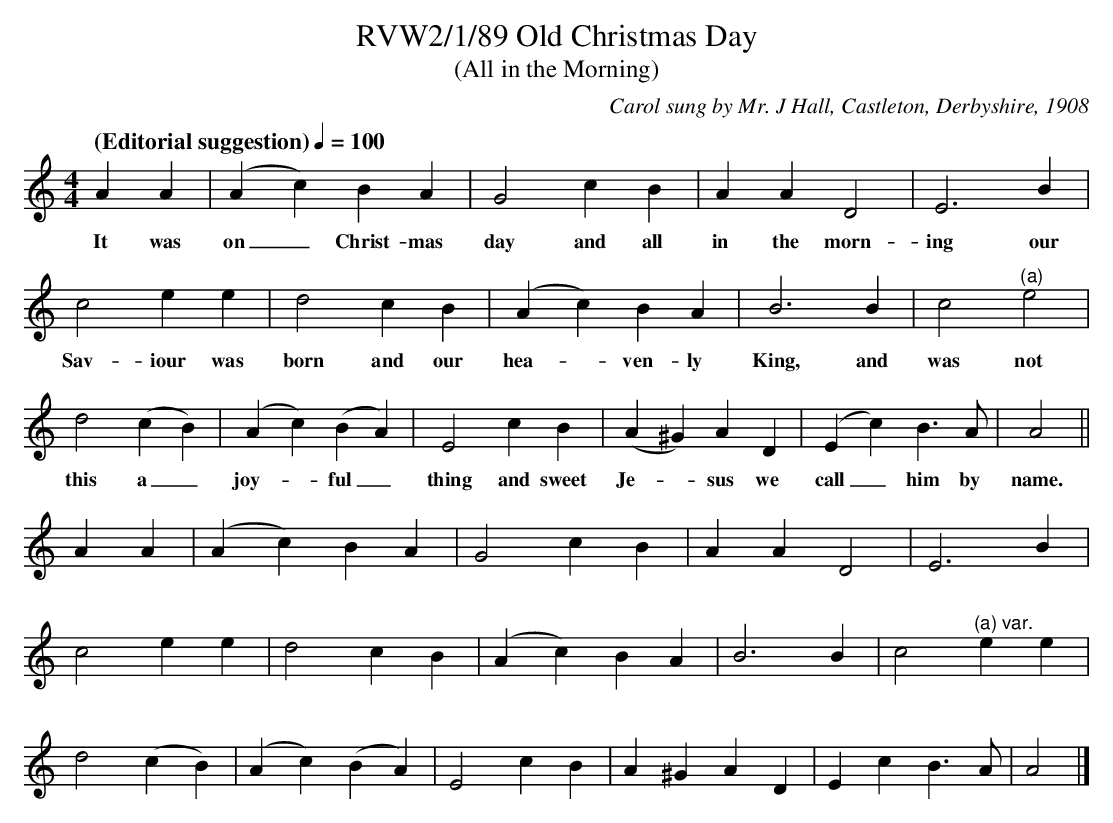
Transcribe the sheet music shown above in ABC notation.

X:1
T:RVW2/1/89 Old Christmas Day
T:(All in the Morning)
C:Carol sung by Mr. J Hall, Castleton, Derbyshire, 1908
L:1/4
Q:"(Editorial suggestion)" 1/4=100
M:4/4
K:Am
A A | (A c) B A | G2 c B | A A D2 | E3 B |
w: It was on_ Christ-mas day and all in the morn-ing our
c2 e e | d2 c B |(A c) B A | B3 B | c2"^(a)" e2 |
w: Sav-iour was born and our hea-*ven-ly King, and was not
d2 (c B) | (A c) (B A) | E2 c B | (A ^G) A D | (E c) B3/2 A/ | A2 ||
w: this a_ joy-*ful_ thing and sweet Je-*sus we call_ him by name.
A A | (A c) B A | G2 c B | A A D2 | E3 B |
c2 e e | d2 c B | (A c) B A |$ B3 B |c2"^(a) var." e e |
d2 (c B) | (A c) (B A) | E2 c B | A ^G A D | E c B3/2 A/ | A2 |]
